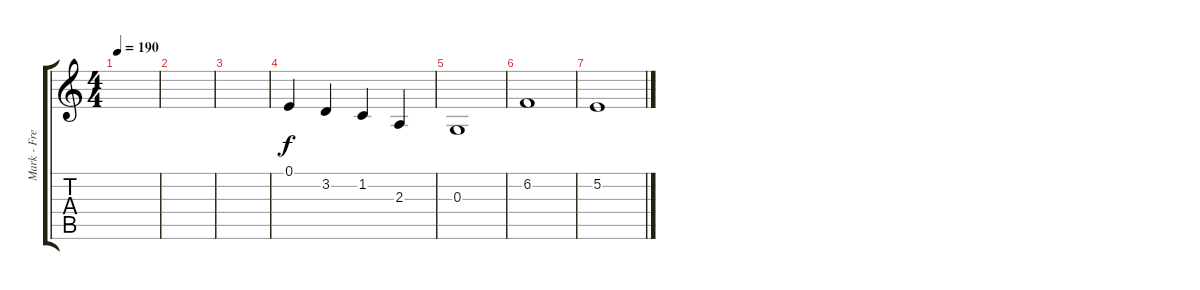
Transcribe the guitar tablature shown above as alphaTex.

\track ("Mark - French Horn" "Mark - Fre") {instrument frenchhorn}
\staff {score tabs}
\tuning (E4 B3 G3 D3 A2 E2) {hide}
\ts (4 4)
\tempo 190
\clef g2
\ks c
|
|
|
0.1.4{volume 16} 3.2.4 1.2.4 2.3.4 |
0.3.1 |
6.2.1 |
5.2.1
